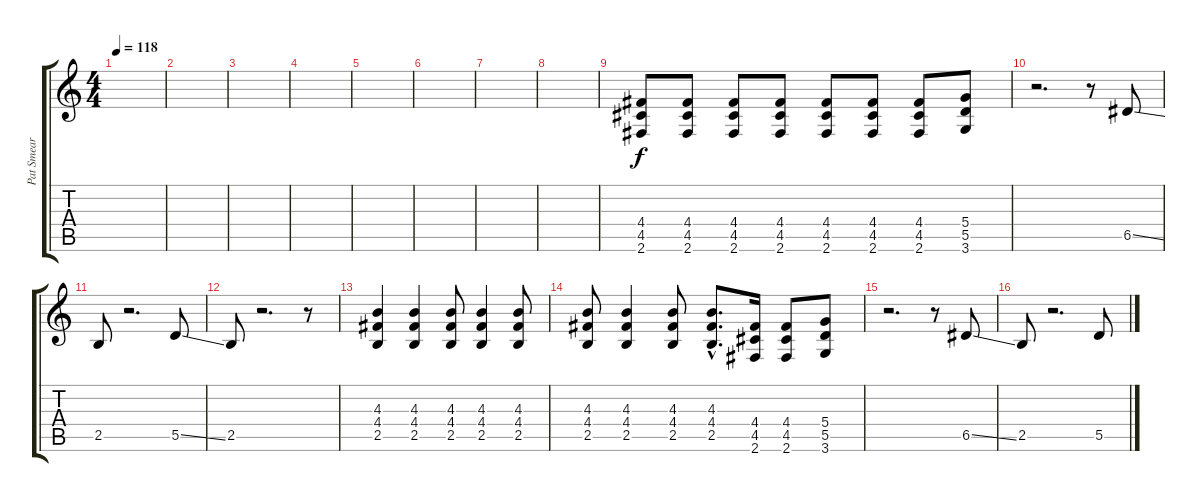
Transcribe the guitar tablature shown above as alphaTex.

\track ("Pat Smear (Guitare)" "Pat Smear ") {instrument electricguitarclean}
\staff {score tabs}
\tuning (E4 B3 G3 D3 A2 E2) {hide}
\ts (4 4)
\tempo 118
\clef g2
\ks c
|
|
|
|
|
|
|
|
(4.4 4.5 2.6).8{volume 11} (4.4 4.5 2.6).8 (4.4 4.5 2.6).8 (4.4 4.5 2.6).8 (4.4 4.5 2.6).8 (4.4 4.5 2.6).8 (4.4 4.5 2.6).8 (5.4 5.5 3.6).8 |
r.2{d volume 14 instrument electricguitarclean} r.8 6.5{ss}.8 |
2.5.8 r.2{d} 5.5{ss}.8 |
2.5.8 r.2{d} r.8 |
(4.3 4.4 2.5).4{volume 11 instrument distortionguitar} (4.3 4.4 2.5).4 (4.3 4.4 2.5).8 (4.3 4.4 2.5).4 (4.3 4.4 2.5).8 |
(4.3 4.4 2.5).8 (4.3 4.4 2.5).4 (4.3 4.4 2.5).8 (4.3{hac} 4.4{hac} 2.5{hac}).8{d} (4.4 4.5 2.6).16 (4.4 4.5 2.6).8 (5.4 5.5 3.6).8 |
r.2{d volume 14 instrument electricguitarclean} r.8 6.5{ss}.8 |
2.5.8 r.2{d} 5.5{ss}.8
